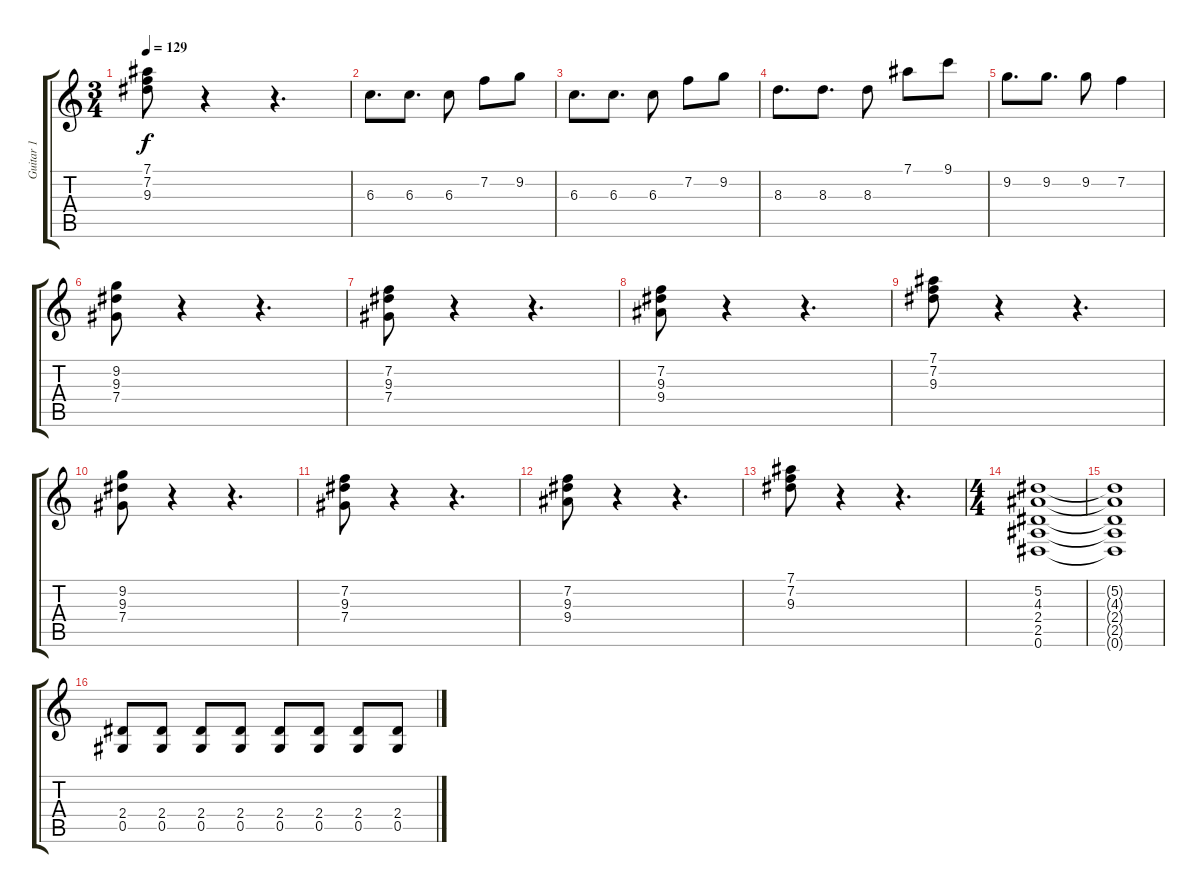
\track ("Guitar 1" "Guitar 1") {instrument distortionguitar}
\staff {score tabs}
\tuning (Eb4 Bb3 Gb3 Db3 Ab2 Eb2) {hide}
\ts (3 4)
\tempo 129
\clef g2
\ks c
(7.1 7.2 9.3).8{dy f} r.4 r.4{d} |
6.3.8{d volume 14 instrument distortionguitar} 6.3.8{d} 6.3.8 7.2.8 9.2.8 |
6.3.8{d} 6.3.8{d} 6.3.8 7.2.8 9.2.8 |
8.3.8{d} 8.3.8{d} 8.3.8 7.1.8 9.1.8 |
9.2.8{d} 9.2.8{d} 9.2.8 7.2.4 |
(9.2 9.3 7.4).8{volume 12 instrument electricguitarclean} r.4 r.4{d} |
(7.2 9.3 7.4).8 r.4 r.4{d} |
(7.2 9.3 9.4).8 r.4 r.4{d} |
(7.1 7.2 9.3).8 r.4 r.4{d} |
(9.2 9.3 7.4).8 r.4 r.4{d} |
(7.2 9.3 7.4).8 r.4 r.4{d} |
(7.2 9.3 9.4).8 r.4 r.4{d} |
(7.1 7.2 9.3).8 r.4 r.4{d} |
\ts (4 4)
(5.2 4.3 2.4 2.5 0.6).1{volume 14 instrument distortionguitar} |
(5.2{t} 4.3{t} 2.4{t} 2.5{t} 0.6{t}).1 |
(2.4 0.5).8 (2.4 0.5).8 (2.4 0.5).8 (2.4 0.5).8 (2.4 0.5).8 (2.4 0.5).8 (2.4 0.5).8 (2.4 0.5).8
